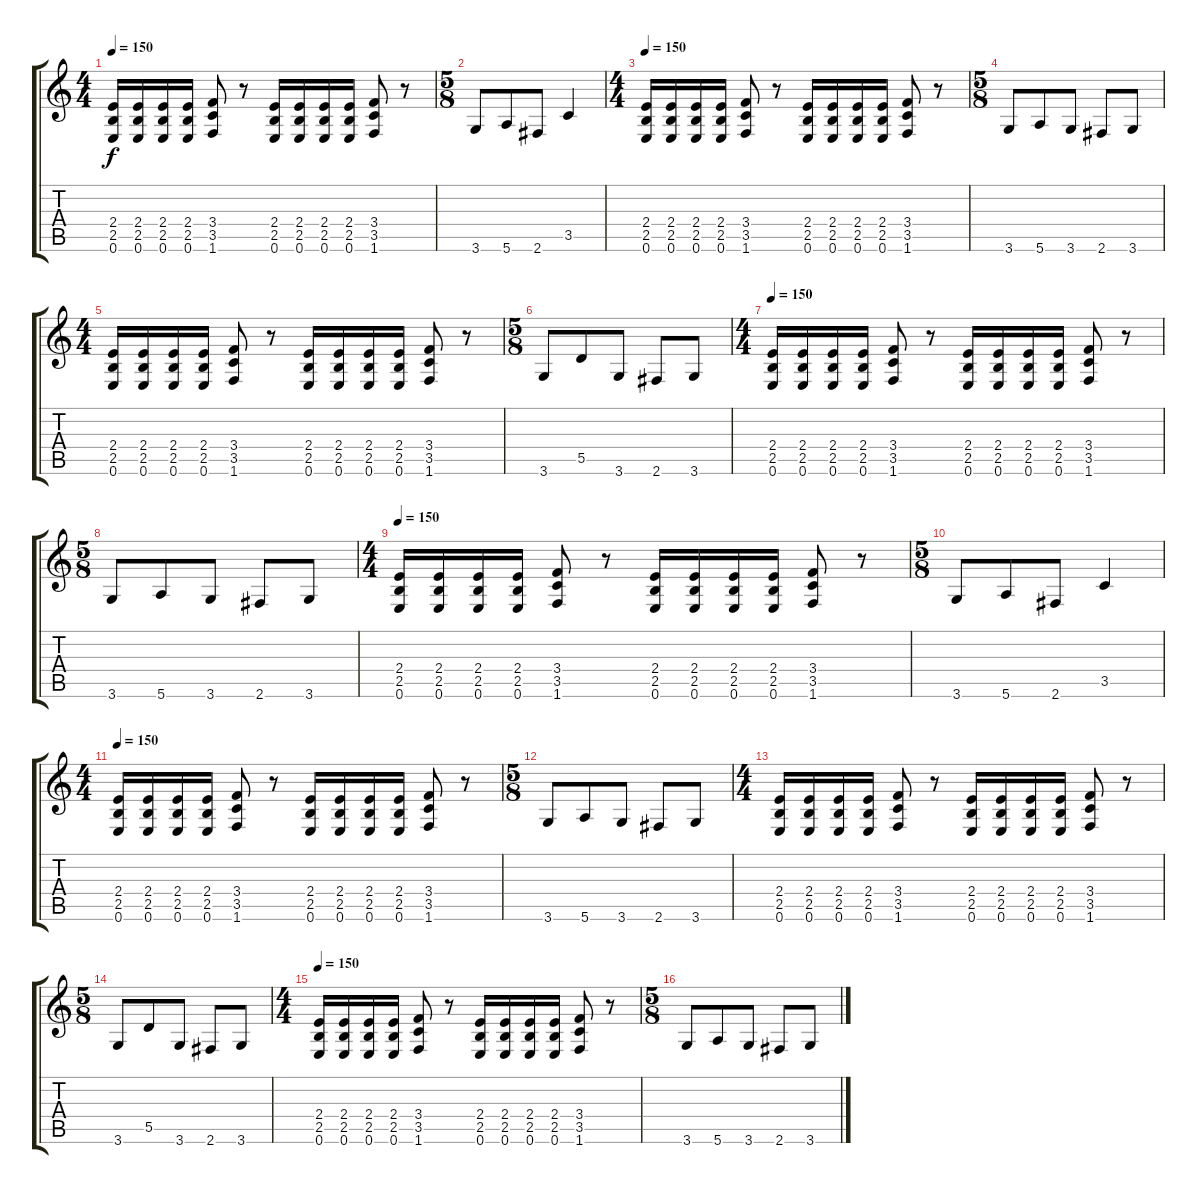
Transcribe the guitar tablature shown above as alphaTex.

\track "" {instrument distortionguitar}
\staff {score tabs}
\tuning (E4 B3 G3 D3 A2 E2) {hide}
\ts (4 4)
\tempo 150
\clef g2
\ks c
(2.4 2.5 0.6).16{dy f volume 11} (2.4 2.5 0.6).16 (2.4 2.5 0.6).16 (2.4 2.5 0.6).16 (3.4 3.5 1.6).8 r.8 (2.4 2.5 0.6).16 (2.4 2.5 0.6).16 (2.4 2.5 0.6).16 (2.4 2.5 0.6).16 (3.4 3.5 1.6).8 r.8 |
\ts (5 8)
3.6.8 5.6.8 2.6.8 3.5.4 |
\ts (4 4)
\tempo 150
(2.4 2.5 0.6).16{volume 11} (2.4 2.5 0.6).16 (2.4 2.5 0.6).16 (2.4 2.5 0.6).16 (3.4 3.5 1.6).8 r.8 (2.4 2.5 0.6).16 (2.4 2.5 0.6).16 (2.4 2.5 0.6).16 (2.4 2.5 0.6).16 (3.4 3.5 1.6).8 r.8 |
\ts (5 8)
3.6.8 5.6.8 3.6.8 2.6.8 3.6.8 |
\ts (4 4)
(2.4 2.5 0.6).16{volume 11} (2.4 2.5 0.6).16 (2.4 2.5 0.6).16 (2.4 2.5 0.6).16 (3.4 3.5 1.6).8 r.8 (2.4 2.5 0.6).16 (2.4 2.5 0.6).16 (2.4 2.5 0.6).16 (2.4 2.5 0.6).16 (3.4 3.5 1.6).8 r.8 |
\ts (5 8)
3.6.8 5.5.8 3.6.8 2.6.8 3.6.8 |
\ts (4 4)
\tempo 150
(2.4 2.5 0.6).16{volume 11} (2.4 2.5 0.6).16 (2.4 2.5 0.6).16 (2.4 2.5 0.6).16 (3.4 3.5 1.6).8 r.8 (2.4 2.5 0.6).16 (2.4 2.5 0.6).16 (2.4 2.5 0.6).16 (2.4 2.5 0.6).16 (3.4 3.5 1.6).8 r.8 |
\ts (5 8)
3.6.8 5.6.8 3.6.8 2.6.8 3.6.8 |
\ts (4 4)
\tempo 150
(2.4 2.5 0.6).16{volume 11} (2.4 2.5 0.6).16 (2.4 2.5 0.6).16 (2.4 2.5 0.6).16 (3.4 3.5 1.6).8 r.8 (2.4 2.5 0.6).16 (2.4 2.5 0.6).16 (2.4 2.5 0.6).16 (2.4 2.5 0.6).16 (3.4 3.5 1.6).8 r.8 |
\ts (5 8)
3.6.8 5.6.8 2.6.8 3.5.4 |
\ts (4 4)
\tempo 150
(2.4 2.5 0.6).16{volume 11} (2.4 2.5 0.6).16 (2.4 2.5 0.6).16 (2.4 2.5 0.6).16 (3.4 3.5 1.6).8 r.8 (2.4 2.5 0.6).16 (2.4 2.5 0.6).16 (2.4 2.5 0.6).16 (2.4 2.5 0.6).16 (3.4 3.5 1.6).8 r.8 |
\ts (5 8)
3.6.8 5.6.8 3.6.8 2.6.8 3.6.8 |
\ts (4 4)
(2.4 2.5 0.6).16{volume 11} (2.4 2.5 0.6).16 (2.4 2.5 0.6).16 (2.4 2.5 0.6).16 (3.4 3.5 1.6).8 r.8 (2.4 2.5 0.6).16 (2.4 2.5 0.6).16 (2.4 2.5 0.6).16 (2.4 2.5 0.6).16 (3.4 3.5 1.6).8 r.8 |
\ts (5 8)
3.6.8 5.5.8 3.6.8 2.6.8 3.6.8 |
\ts (4 4)
\tempo 150
(2.4 2.5 0.6).16{volume 11} (2.4 2.5 0.6).16 (2.4 2.5 0.6).16 (2.4 2.5 0.6).16 (3.4 3.5 1.6).8 r.8 (2.4 2.5 0.6).16 (2.4 2.5 0.6).16 (2.4 2.5 0.6).16 (2.4 2.5 0.6).16 (3.4 3.5 1.6).8 r.8 |
\ts (5 8)
3.6.8 5.6.8 3.6.8 2.6.8 3.6.8
